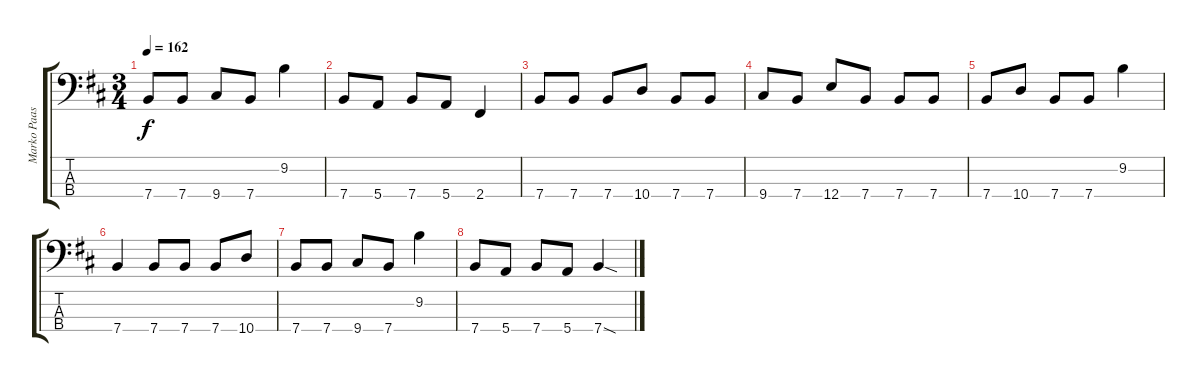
\track ("Marko Paasikoski (Bass)" "Marko Paas") {instrument electricbasspick}
\staff {score tabs}
\tuning (G2 D2 A1 E1) {hide}
\ts (3 4)
\tempo 162
\clef f4
\ks d
7.4.8{dy f} 7.4.8 9.4.8 7.4.8 9.2.4 |
7.4.8 5.4.8 7.4.8 5.4.8 2.4.4 |
7.4.8 7.4.8 7.4.8 10.4.8 7.4.8 7.4.8 |
9.4.8 7.4.8 12.4.8 7.4.8 7.4.8 7.4.8 |
7.4.8 10.4.8 7.4.8 7.4.8 9.2.4 |
7.4.4 7.4.8 7.4.8 7.4.8 10.4.8 |
7.4.8 7.4.8 9.4.8 7.4.8 9.2.4 |
7.4.8 5.4.8 7.4.8 5.4.8 7.4{sod}.4
